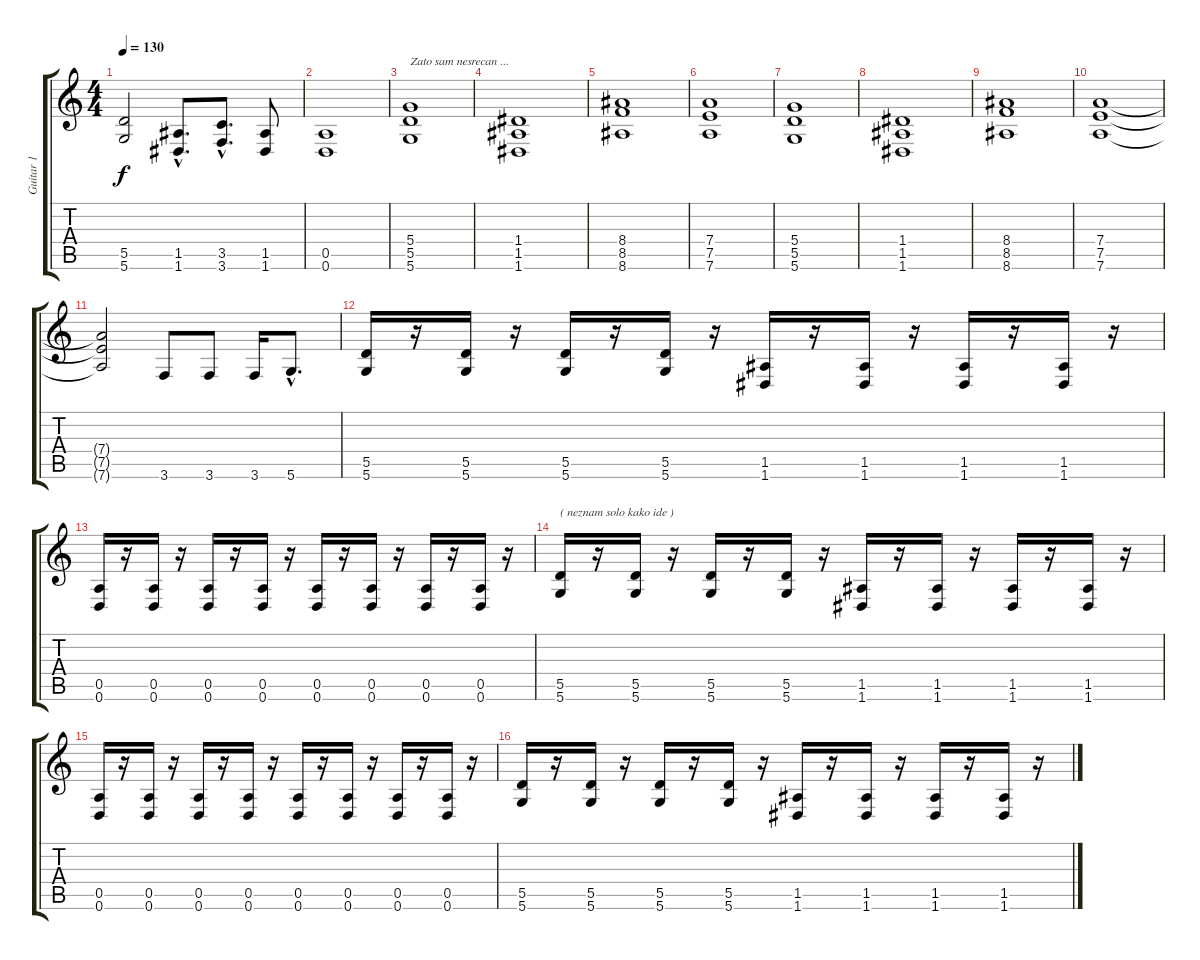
\track ("Guitar 1" "Guitar 1") {instrument distortionguitar}
\staff {score tabs}
\tuning (E4 B3 G3 D3 A2 D2) {hide}
\ts (4 4)
\tempo 130
\clef g2
\ks c
(5.5 5.6).2{dy f} (1.5{hac} 1.6{hac}).8{d} (3.5{hac} 3.6{hac}).8{d} (1.5 1.6).8 |
(0.5 0.6).1 |
(5.4 5.5 5.6).1{txt "Zato sam nesrecan ..."} |
(1.4 1.5 1.6).1 |
(8.4 8.5 8.6).1 |
(7.4 7.5 7.6).1 |
(5.4 5.5 5.6).1 |
(1.4 1.5 1.6).1 |
(8.4 8.5 8.6).1 |
(7.4 7.5 7.6).1 |
(7.4{t} 7.5{t} 7.6{t}).2 3.6.8 3.6.8 3.6.16 5.6{hac}.8{d} |
(5.5 5.6).16 r.16 (5.5 5.6).16 r.16 (5.5 5.6).16 r.16 (5.5 5.6).16 r.16 (1.5 1.6).16 r.16 (1.5 1.6).16 r.16 (1.5 1.6).16 r.16 (1.5 1.6).16 r.16 |
(0.5 0.6).16 r.16 (0.5 0.6).16 r.16 (0.5 0.6).16 r.16 (0.5 0.6).16 r.16 (0.5 0.6).16 r.16 (0.5 0.6).16 r.16 (0.5 0.6).16 r.16 (0.5 0.6).16 r.16 |
(5.5 5.6).16{txt "( neznam solo kako ide )"} r.16 (5.5 5.6).16 r.16 (5.5 5.6).16 r.16 (5.5 5.6).16 r.16 (1.5 1.6).16 r.16 (1.5 1.6).16 r.16 (1.5 1.6).16 r.16 (1.5 1.6).16 r.16 |
(0.5 0.6).16 r.16 (0.5 0.6).16 r.16 (0.5 0.6).16 r.16 (0.5 0.6).16 r.16 (0.5 0.6).16 r.16 (0.5 0.6).16 r.16 (0.5 0.6).16 r.16 (0.5 0.6).16 r.16 |
(5.5 5.6).16 r.16 (5.5 5.6).16 r.16 (5.5 5.6).16 r.16 (5.5 5.6).16 r.16 (1.5 1.6).16 r.16 (1.5 1.6).16 r.16 (1.5 1.6).16 r.16 (1.5 1.6).16 r.16
